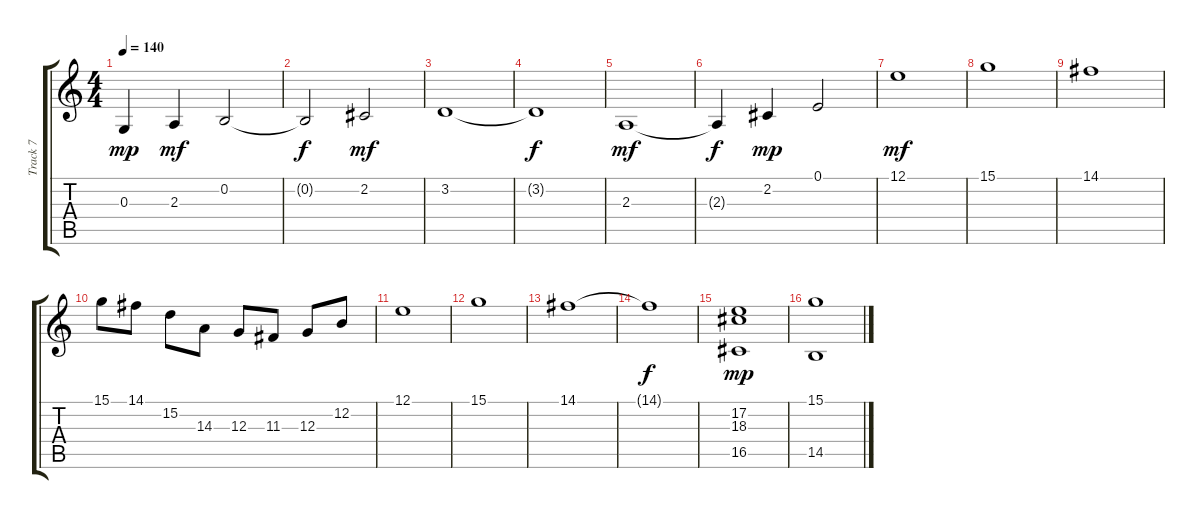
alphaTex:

\track ("Track 7" "Track 7") {instrument stringensemble1}
\staff {score tabs}
\tuning (E4 B3 G3 D3 A2 E2) {hide}
\ts (4 4)
\tempo 140
\clef g2
\ks c
0.3.4{dy mp} 2.3.4{dy mf} 0.2.2 |
0.2{t}.2{dy f} 2.2.2{dy mf} |
3.2.1 |
3.2{t}.1{dy f} |
2.3.1{dy mf} |
2.3{t}.4{dy f} 2.2.4{dy mp} 0.1.2 |
12.1.1{dy mf} |
15.1.1 |
14.1.1 |
15.1.8 14.1.8 15.2.8 14.3.8 12.3.8 11.3.8 12.3.8 12.2.8 |
12.1.1 |
15.1.1 |
14.1.1 |
14.1{t}.1{dy f} |
(17.2 18.3 16.5).1{dy mp} |
(15.1 14.5).1
